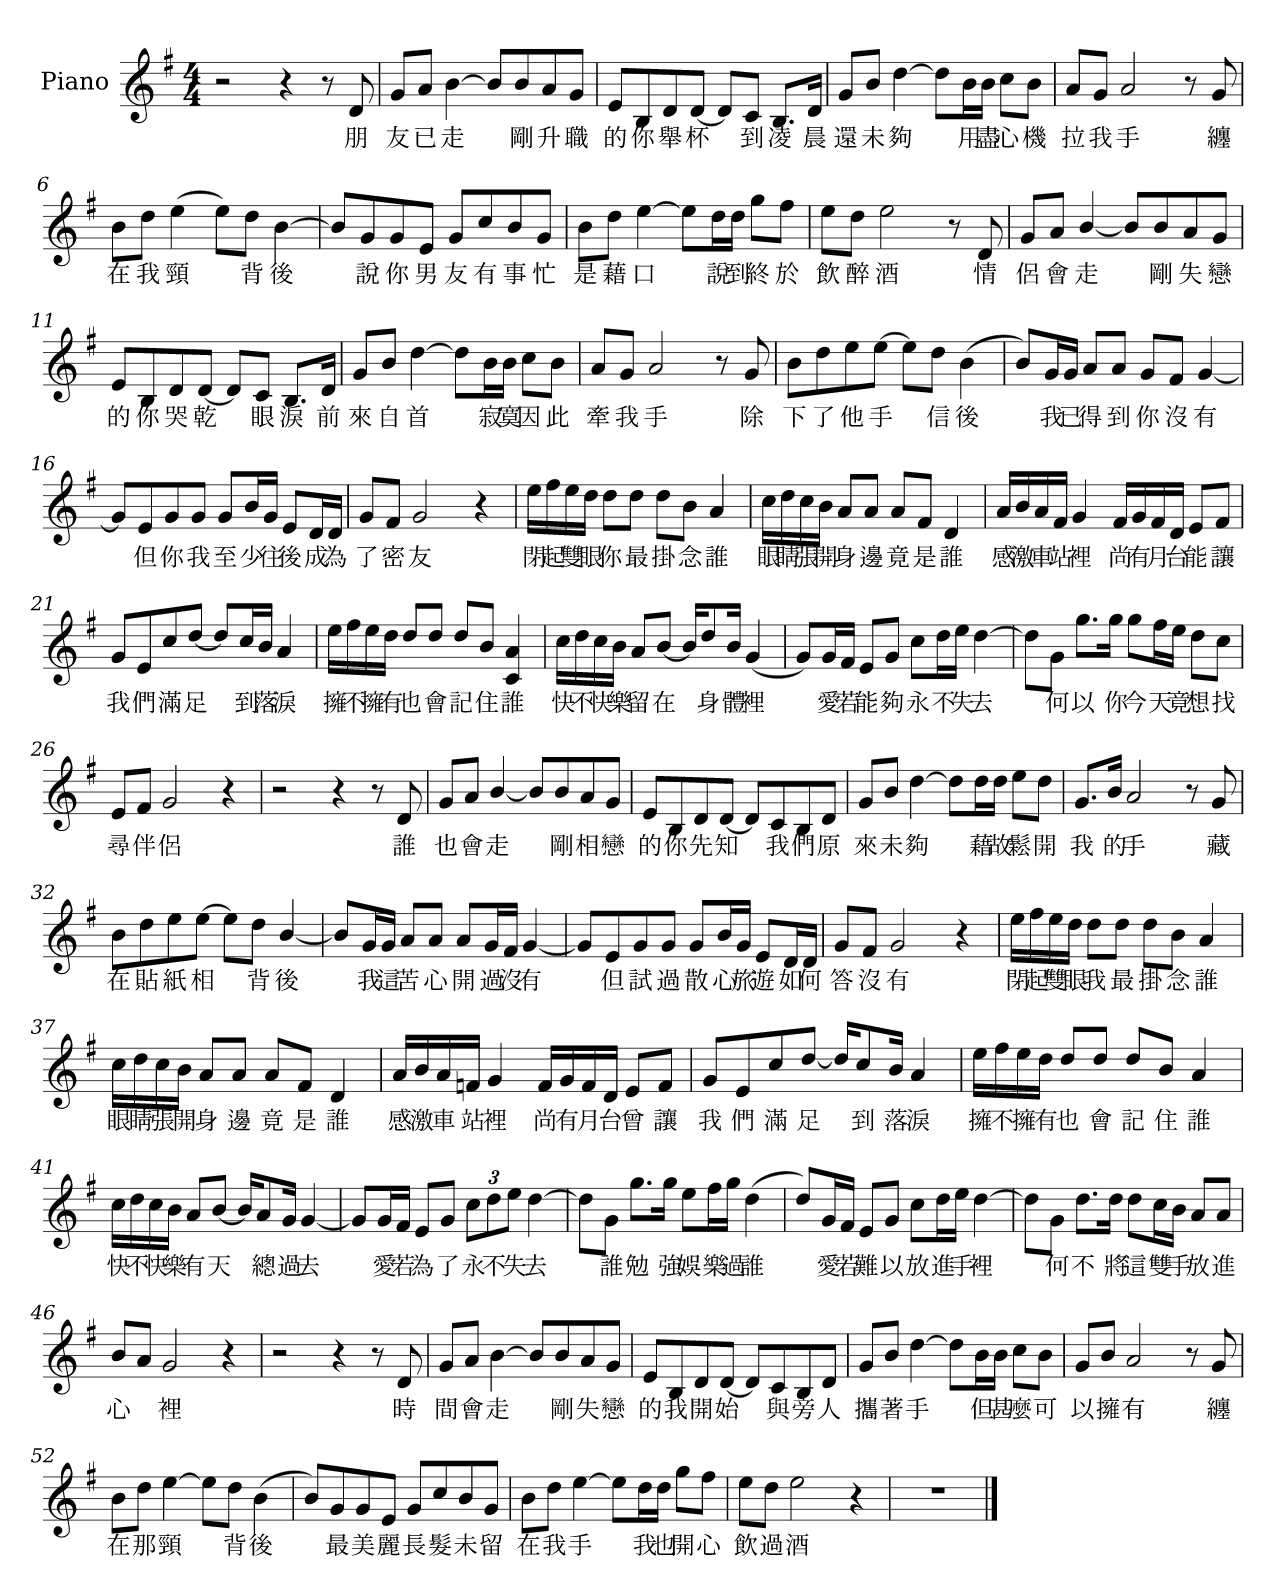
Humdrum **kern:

**kern	**text
*part1	*part1
*staff1	*staff1
*I"Piano	*
*I'Pno	*
*clefG2	*
*k[f#]	*
*M4/4	*
=1	=1
2r	.
4r	.
8r	.
8d/	朋
=2	=2
8g/L	友
8a/J	已
[4b\	走
8b/L]	.
8b/	剛
8a/	升
8g/J	職
!!LO:LB:g=z
=3	=3
8e/L	的
8B/	你
8d/	舉
[8d/J	杯
8d/L]	.
8c/J	到
8.B/L	凌
16d/Jk	晨
=4	=4
8g/L	還
8b/J	未
[4dd\	夠
8dd\L]	.
16b\L	用
16b\JJ	盡
8cc\L	心
8b\J	機
=5	=5
8a/L	拉
8g/J	我
2a/	手
8r	.
8g/	纏
!!LO:LB:g=z
=6	=6
8b\L	在
8dd\J	我
(>4ee\	頸
8ee\L)	.
8dd\J	背
[4b\	後
=7	=7
8b/L]	.
8g/	說
8g/	你
8e/J	男
8g/L	友
8cc/	有
8b/	事
8g/J	忙
=8	=8
8b\L	是
8dd\J	藉
[4ee\	口
8ee\L]	.
16dd\L	說
16dd\JJ	到
8gg\L	終
8ff#\J	於
!!LO:LB:g=z
=9	=9
8ee\L	飲
8dd\J	醉
2ee\	酒
8r	.
8d/	情
=10	=10
8g/L	侶
8a/J	會
[4b/	走
8b/L]	.
8b/	剛
8a/	失
8g/J	戀
=11	=11
8e/L	的
8B/	你
8d/	哭
[8d/J	乾
8d/L]	.
8c/J	眼
8.B/L	淚
16d/Jk	前
!!LO:PB:g=z
=12	=12
8g/L	來
8b/J	自
[4dd\	首
8dd\L]	.
16b\L	寂
16b\JJ	寞
8cc\L	因
8b\J	此
=13	=13
8a/L	牽
8g/J	我
2a/	手
8r	.
8g/	除
=14	=14
8b\L	下
8dd\	了
8ee\	他
[8ee\J	手
8ee\L]	.
8dd\J	信
(>4b\	後
!!LO:LB:g=z
=15	=15
8b/L)	.
16g/L	我
16g/JJ	已
8a/L	得
8a/J	到
8g/L	你
8f#/J	沒
[4g/	有
=16	=16
8g/L]	.
8e/	但
8g/	你
8g/J	我
8g/L	至
16b/L	少
16g/JJ	往
8e/L	後
16d/L	成
16d/JJ	為
=17	=17
8g/L	了
8f#/J	密
2g/	友
4r	.
!!LO:LB:g=z
=18	=18
16ee\LL	閉
16ff#\	起
16ee\	雙
16dd\JJ	眼
8dd\L	你
8dd\J	最
8dd\L	掛
8b\J	念
4a/	誰
=19	=19
16cc\LL	眼
16dd\	睛
16cc\	張
16b\JJ	開
8a/L	身
8a/J	邊
8a/L	竟
8f#/J	是
4d/	誰
!!LO:LB:g=z
=20	=20
16a/LL	感
16b/	激
16a/	車
16f#/JJ	站
4g/	裡
16f#/LL	尚
16g/	有
16f#/	月
16d/JJ	台
8e/L	能
8f#/J	讓
=21	=21
8g/L	我
8e/	們
8cc/	滿
[8dd/J	足
8dd/L]	.
16cc/L	到
16b/JJ	落
4a/	淚
!!LO:LB:g=z
=22	=22
16ee\LL	擁
16ff#\	不
16ee\	擁
16dd\JJ	有
8dd/L	也
8dd/J	會
8dd/L	記
8b/J	住
4c/ 4a/	誰
=23	=23
16cc\LL	快
16dd\	不
16cc\	快
16b\JJ	樂
8a/L	留
[8b/J	在
16b/KL]	.
8dd/	身
16b/Jk	體
(<4g/	裡
!!LO:LB:g=z
=24	=24
8g/L)	.
16g/L	愛
16f#/JJ	若
8e/L	能
8g/J	夠
8cc\L	永
16dd\L	不
16ee\JJ	失
[4dd\	去
=25	=25
8dd\L]	.
8g\J	何
8.gg\L	以
16gg\Jk	你
8gg\L	今
16ff#\L	天
16ee\JJ	竟
8dd\L	想
8cc\J	找
=26	=26
8e/L	尋
8f#/J	伴
2g/	侶
4r	.
!!LO:PB:g=z
=27	=27
2r	.
4r	.
8r	.
8d/	誰
=28	=28
8g/L	也
8a/J	會
[4b/	走
8b/L]	.
8b/	剛
8a/	相
8g/J	戀
!!LO:LB:g=z
=29	=29
8e/L	的
8B/	你
8d/	先
[8d/J	知
8d/L]	.
8c/	我
8B/	們
8d/J	原
=30	=30
8g/L	來
8b/J	未
[4dd\	夠
8dd\L]	.
16dd\L	藉
16dd\JJ	故
8ee\L	鬆
8dd\J	開
=31	=31
8.g/L	我
16b/Jk	的
2a/	手
8r	.
8g/	藏
!!LO:LB:g=z
=32	=32
8b\L	在
8dd\	貼
8ee\	紙
[8ee\J	相
8ee\L]	.
8dd\J	背
[4b/	後
=33	=33
8b/L]	.
16g/L	我
16g/JJ	這
8a/L	苦
8a/J	心
8a/L	開
16g/L	過
16f#/JJ	沒
[4g/	有
=34	=34
8g/L]	.
8e/	但
8g/	試
8g/J	過
8g/L	散
16b/L	心
16g/JJ	旅
8e/L	遊
16d/L	如
16d/JJ	何
!!LO:PB:g=z
=35	=35
8g/L	答
8f#/J	沒
2g/	有
4r	.
=36	=36
16ee\LL	閉
16ff#\	起
16ee\	雙
16dd\JJ	眼
8dd\L	我
8dd\J	最
8dd\L	掛
8b\J	念
4a/	誰
=37	=37
16cc\LL	眼
16dd\	睛
16cc\	張
16b\JJ	開
8a/L	身
8a/J	邊
8a/L	竟
8f#/J	是
4d/	誰
!!LO:LB:g=z
=38	=38
16a/LL	感
16b/	激
16a/	車
16fn/JJ	站
4g/	裡
16f/LL	尚
16g/	有
16f/	月
16d/JJ	台
8e/L	曾
8f/J	讓
=39	=39
8g/L	我
8e/	們
8cc/	滿
[8dd/J	足
16dd/KL]	.
8cc/	到
16b/Jk	落
4a/	淚
!!LO:LB:g=z
=40	=40
16ee\LL	擁
16ff#\	不
16ee\	擁
16dd\JJ	有
8dd/L	也
8dd/J	會
8dd/L	記
8b/J	住
4a/	誰
=41	=41
16cc\LL	快
16dd\	不
16cc\	快
16b\JJ	樂
8a/L	有
[8b/J	天
16b/KL]	.
8a/	總
16g/Jk	過
[4g/	去
!!LO:LB:g=z
=42	=42
8g/L]	.
16g/L	愛
16f#/JJ	若
8e/L	為
8g/J	了
*Xbrackettup	*
12cc\L	永
12dd\	不
12ee\J	失
[4dd\	去
=43	=43
8dd\L]	.
8g\J	誰
8.gg\L	勉
16gg\Jk	強
8ee\L	娛
16ff#\L	樂
16gg\JJ	過
(<4dd\	誰
!!LO:LB:g=z
=44	=44
8dd/L)	.
16g/L	愛
16f#/JJ	若
8e/L	難
8g/J	以
8cc\L	放
16dd\L	進
16ee\JJ	手
[4dd\	裡
=45	=45
8dd\L]	.
8g\J	何
8.dd\L	不
16dd\Jk	將
8dd\L	這
16cc\L	雙
16b\JJ	手
8a/L	放
8a/J	進
=46	=46
8b/L	心
8a/J	.
2g/	裡
4r	.
!!LO:PB:g=z
=47	=47
2r	.
4r	.
8r	.
8d/	時
=48	=48
8g/L	間
8a/J	會
[4b\	走
8b/L]	.
8b/	剛
8a/	失
8g/J	戀
=49	=49
8e/L	的
8B/	我
8d/	開
[8d/J	始
8d/L]	.
8c/	與
8B/	旁
8d/J	人
!!LO:LB:g=z
=50	=50
8g/L	攜
8b/J	著
[4dd\	手
8dd\L]	.
16b\L	但
16b\JJ	甚
8cc\L	麼
8b\J	可
=51	=51
8g/L	以
8b/J	擁
2a/	有
8r	.
8g/	纏
=52	=52
8b\L	在
8dd\J	那
[4ee\	頸
8ee\L]	.
8dd\J	背
(>4b\	後
!!LO:LB:g=z
=53	=53
8b/L)	.
8g/	最
8g/	美
8e/J	麗
8g/L	長
8cc/	髮
8b/	未
8g/J	留
=54	=54
8b\L	在
8dd\J	我
[4ee\	手
8ee\L]	.
16dd\L	我
16dd\JJ	也
8gg\L	開
8ff#\J	心
=55	=55
8ee\L	飲
8dd\J	過
2ee\	酒
4r	.
!!LO:LB:g=z
=56	=56
1r	.
==	==
*-	*-
